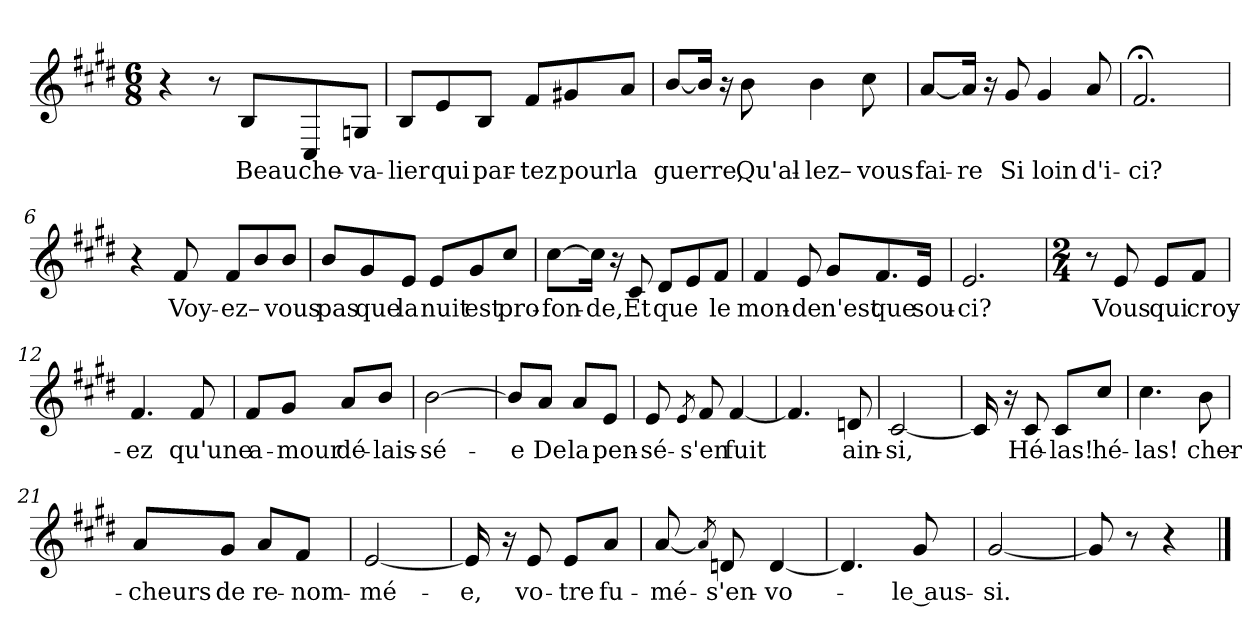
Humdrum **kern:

**kern	**text
*part1	*part1
*staff1	*staff1
*clefG2	*
*k[f#c#g#d#]	*
*M6/8	*
=1	=1
4r	.
8r	.
!	!LO:LY:b
8B/L	Beau
!	!LO:LY:b
8C#/	che-
!	!LO:LY:b
8Gn/J	-va-
=2	=2
!	!LO:LY:b
8B/L	-lier
!	!LO:LY:b
8e/	qui
!	!LO:LY:b
8B/J	par-
!	!LO:LY:b
8f#/L	-tez
!	!LO:LY:b
8g#X/	pour
!	!LO:LY:b
8a/J	la
=3	=3
!	!LO:LY:b
[8b/L	guerre,
16b/Jk]	.
16r	.
!	!LO:LY:b
8b\	Qu'al-
!	!LO:LY:b
4b\	-lez–
!	!LO:LY:b
8cc#\	vous
=4	=4
!	!LO:LY:b
[8a/L	fai-
!	!LO:LY:b
16a/Jk]	-re
16r	.
!	!LO:LY:b
8g#/	Si
!	!LO:LY:b
4g#/	loin
!	!LO:LY:b
8a/	d'i-
=5	=5
!	!LO:LY:b
2.f#;</	-ci?
=6	=6
4r	.
!	!LO:LY:b
8f#/	Voy-
!	!LO:LY:b
8f#/L	-ez–
8b/	.
!	!LO:LY:b
8b/J	vous
!!LO:LB:g=z
=7	=7
!	!LO:LY:b
8b/L	pas
!	!LO:LY:b
8g#/	que
!	!LO:LY:b
8e/J	la
!	!LO:LY:b
8e/L	nuit
!	!LO:LY:b
8g#/	est
!	!LO:LY:b
8cc#/J	pro-
=8	=8
!	!LO:LY:b
[8cc#\L	-fon-
!	!LO:LY:b
16cc#\Jk]	-de,
16r	.
!	!LO:LY:b
8c#/	Et
!	!LO:LY:b
8d#/L	que
8e/	.
!	!LO:LY:b
8f#/J	le
=9	=9
!	!LO:LY:b
4f#/	mon-
!	!LO:LY:b
8e/	-de
!	!LO:LY:b
8g#/L	n'est
!	!LO:LY:b
8.f#/	que
!	!LO:LY:b
16e/Jk	sou-
=10	=10
!	!LO:LY:b
2.e/	-ci?
=11	=11
*M2/4	*
8r	.
!	!LO:LY:b
8e/	Vous
!	!LO:LY:b
8e/L	qui
!	!LO:LY:b
8f#/J	croy-
=12	=12
!	!LO:LY:b
4.f#/	-ez
!	!LO:LY:b
8f#/	qu'une
!!LO:LB:g=z
=13	=13
!	!LO:LY:b
8f#/L	a-
!	!LO:LY:b
8g#/J	-mour
!	!LO:LY:b
8a/L	dé-
!	!LO:LY:b
8b/J	-lais-
=14	=14
!	!LO:LY:b
[2b\	-sé-
=15	=15
!	!LO:LY:b
8b/L]	-e
!	!LO:LY:b
8a/J	De
!	!LO:LY:b
8a/L	la
!	!LO:LY:b
8e/J	pen-
=16	=16
!	!LO:LY:b
8e/	-sé-
8qe/	.
!	!LO:LY:b
8f#/	s'en
!	!LO:LY:b
[4f#/	fuit
=17	=17
4.f#/]	.
!	!LO:LY:b
8dn/	ain-
=18	=18
!	!LO:LY:b
[2c#/	-si,
=19	=19
16c#/]	.
16r	.
!	!LO:LY:b
8c#/	Hé-
!	!LO:LY:b
8c#/L	-las!
!	!LO:LY:b
8cc#/J	hé-
=20	=20
!	!LO:LY:b
4.cc#\	-las!
!	!LO:LY:b
8b\	cher-
=21	=21
!	!LO:LY:b
8a/L	-cheurs
!	!LO:LY:b
8g#/J	de
!	!LO:LY:b
8a/L	re-
!	!LO:LY:b
8f#/J	-nom-
!!LO:LB:g=z
=22	=22
!	!LO:LY:b
[2e/	-mé-
=23	=23
!	!LO:LY:b
16e/]	-e,
16r	.
!	!LO:LY:b
8e/	vo-
!	!LO:LY:b
8e/L	-tre
!	!LO:LY:b
8a/J	fu-
=24	=24
!	!LO:LY:b
[8a/	-mé-
8qa/]	.
!	!LO:LY:b
8dn/	s'en-
!	!LO:LY:b
[4d/	-vo-
=25	=25
4.d/]	.
!	!LO:LY:b
8g#/	-le aus-
=26	=26
!	!LO:LY:b
[2g#/	-si.
=27	=27
8g#/]	.
8r	.
4r	.
==	==
*-	*-
